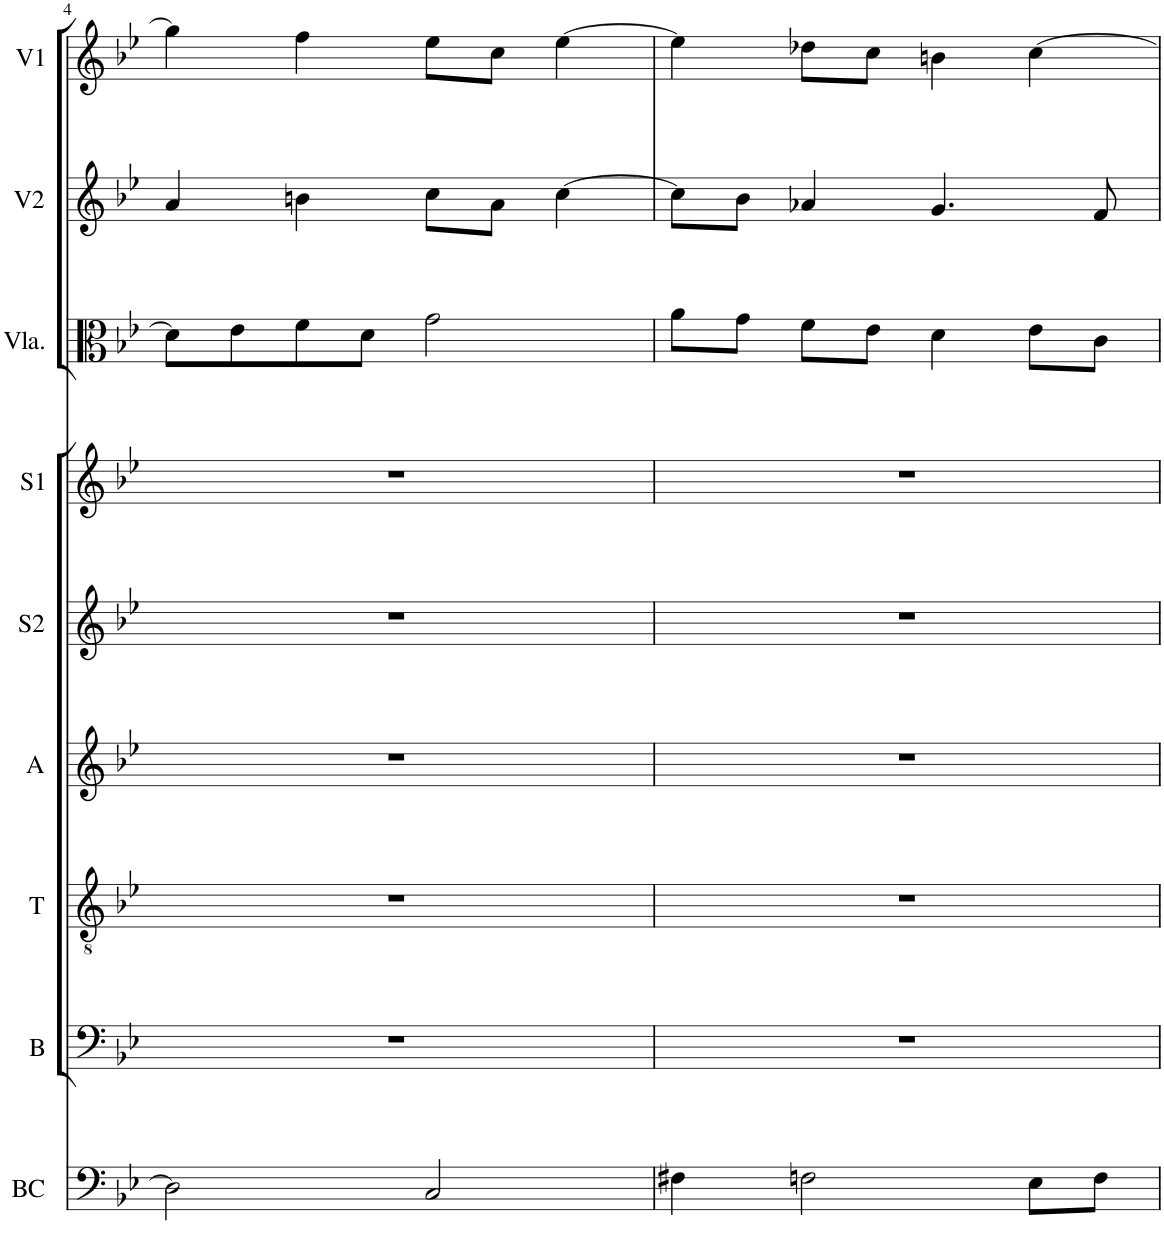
**kern	**kern	**kern	**kern	**kern	**kern	**kern	**kern	**kern
*part9	*part8	*part7	*part6	*part5	*part4	*part3	*part2	*part1
*staff9	*staff8	*staff7	*staff6	*staff5	*staff4	*staff3	*staff2	*staff1
*I"Fondau	*I"Basso	*I"Tenore	*I"Alto	*I"Soprano  II	*I"Soprano  I	*I"Viola	*I"Violin  II	*I"Violin  I
*	*I'B	*I'T	*I'A	*I'S2	*I'S1	*I'Vla.	*I'V2	*I'V1
!!LO:PB:g=z
*clefF4	*clefF4	*clefC4	*clefC3	*clefC1	*clefC1	*clefC3	*clefG2	*clefG2
*k[b-e-]	*k[b-e-]	*k[b-e-]	*k[b-e-]	*k[b-e-]	*k[b-e-]	*k[b-e-]	*k[b-e-]	*k[b-e-]
*B-:	*B-:	*B-:	*B-:	*B-:	*B-:	*B-:	*B-:	*B-:
*M4/4	*M4/4	*M4/4	*M4/4	*M4/4	*M4/4	*M4/4	*M4/4	*M4/4
*met(c)	*met(c)	*met(c)	*met(c)	*met(c)	*met(c)	*met(c)	*met(c)	*met(c)
=4	=4	=4	=4	=4	=4	=4	=4	=4
2D\]	1r	1r	1r	1r	1r	8d\L]	4a/	4gg\]
.	.	.	.	.	.	8e-\	.	.
.	.	.	.	.	.	8f\	4bn\	4ff\
.	.	.	.	.	.	8d\J	.	.
2C/	.	.	.	.	.	2g\	8cc\L	8ee-\L
.	.	.	.	.	.	.	8a\J	8cc\J
.	.	.	.	.	.	.	[4cc\	[4ee-\
=5	=5	=5	=5	=5	=5	=5	=5	=5
4F#X\	1r	1r	1r	1r	1r	8a\L	8cc\L]	4ee-\]
.	.	.	.	.	.	8g\J	8b-\J	.
2Fn\	.	.	.	.	.	8f\L	4a-X/	8dd-X\L
.	.	.	.	.	.	8e-\J	.	8cc\J
.	.	.	.	.	.	4d\	4.g/	4bn\
8E-\L	.	.	.	.	.	8e-\L	.	[4cc\
8F\J	.	.	.	.	.	8c\J	8f/	.
=	=	=	=	=	=	=	=	=
*-	*-	*-	*-	*-	*-	*-	*-	*-
